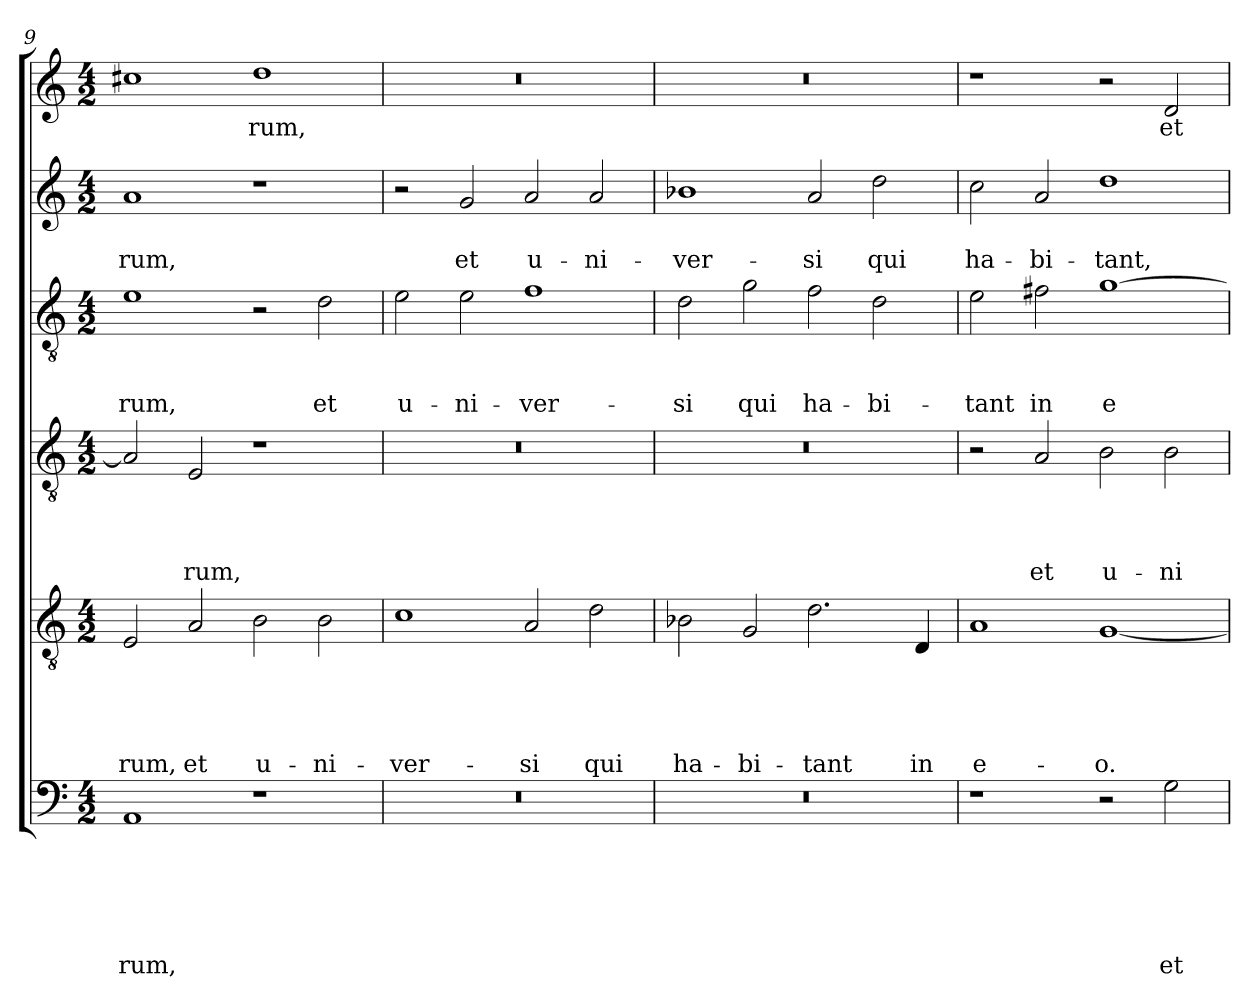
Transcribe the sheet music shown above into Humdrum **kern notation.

**kern	**text	**text	**text	**text	**text	**text	**kern	**text	**text	**text	**text	**text	**kern	**text	**text	**text	**text	**kern	**text	**text	**text	**kern	**text	**text	**kern	**text
*part6	*part6	*part6	*part6	*part6	*part6	*part6	*part5	*part5	*part5	*part5	*part5	*part5	*part4	*part4	*part4	*part4	*part4	*part3	*part3	*part3	*part3	*part2	*part2	*part2	*part1	*part1
*staff6	*staff6	*staff6	*staff6	*staff6	*staff6	*staff6	*staff5	*staff5	*staff5	*staff5	*staff5	*staff5	*staff4	*staff4	*staff4	*staff4	*staff4	*staff3	*staff3	*staff3	*staff3	*staff2	*staff2	*staff2	*staff1	*staff1
*clefF4	*	*	*	*	*	*	*clefGv2	*	*	*	*	*	*clefGv2	*	*	*	*	*clefGv2	*	*	*	*clefG2	*	*	*clefG2	*
*k[]	*	*	*	*	*	*	*k[]	*	*	*	*	*	*k[]	*	*	*	*	*k[]	*	*	*	*k[]	*	*	*k[]	*
*C:	*	*	*	*	*	*	*C:	*	*	*	*	*	*C:	*	*	*	*	*C:	*	*	*	*C:	*	*	*C:	*
*M4/2	*	*	*	*	*	*	*M4/2	*	*	*	*	*	*M4/2	*	*	*	*	*M4/2	*	*	*	*M4/2	*	*	*M4/2	*
=9	=9	=9	=9	=9	=9	=9	=9	=9	=9	=9	=9	=9	=9	=9	=9	=9	=9	=9	=9	=9	=9	=9	=9	=9	=9	=9
!	!	!	!	!	!	!LO:LY:b	!	!	!	!	!	!LO:LY:b	!	!	!	!	!	!	!	!	!LO:LY:b	!	!	!LO:LY:b	!	!
1AA	.	.	.	.	.	-rum,	2E/	.	.	.	.	-rum,	2A/]	.	.	.	.	1e	.	.	-rum,	1a	.	-rum,	1cc#X	.
!	!	!	!	!	!	!	!	!	!	!	!	!LO:LY:b	!	!	!	!	!LO:LY:b	!	!	!	!	!	!	!	!	!
.	.	.	.	.	.	.	2A/	.	.	.	.	et	2E/	.	.	.	-rum,	.	.	.	.	.	.	.	.	.
!	!	!	!	!	!	!	!	!	!	!	!	!LO:LY:b	!	!	!	!	!	!	!	!	!	!	!	!	!	!LO:LY:b
1r	.	.	.	.	.	.	2B\	.	.	.	.	u-	1r	.	.	.	.	2r	.	.	.	1r	.	.	1dd	-rum,
!	!	!	!	!	!	!	!	!	!	!	!	!LO:LY:b	!	!	!	!	!	!	!	!	!LO:LY:b	!	!	!	!	!
.	.	.	.	.	.	.	2B\	.	.	.	.	-ni-	.	.	.	.	.	2d\	.	.	et	.	.	.	.	.
=10	=10	=10	=10	=10	=10	=10	=10	=10	=10	=10	=10	=10	=10	=10	=10	=10	=10	=10	=10	=10	=10	=10	=10	=10	=10	=10
!	!	!	!	!	!	!	!	!	!	!	!	!LO:LY:b	!	!	!	!	!	!	!	!	!LO:LY:b	!	!	!	!	!
0r	.	.	.	.	.	.	1c	.	.	.	.	-ver-	0r	.	.	.	.	2e\	.	.	u-	2r	.	.	0r	.
!	!	!	!	!	!	!	!	!	!	!	!	!	!	!	!	!	!	!	!	!	!LO:LY:b	!	!	!LO:LY:b	!	!
.	.	.	.	.	.	.	.	.	.	.	.	.	.	.	.	.	.	2e\	.	.	-ni-	2g/	.	et	.	.
!	!	!	!	!	!	!	!	!	!	!	!	!LO:LY:b	!	!	!	!	!	!	!	!	!LO:LY:b	!	!	!LO:LY:b	!	!
.	.	.	.	.	.	.	2A/	.	.	.	.	-si	.	.	.	.	.	1f	.	.	-ver-	2a/	.	u-	.	.
!	!	!	!	!	!	!	!	!	!	!	!	!LO:LY:b	!	!	!	!	!	!	!	!	!	!	!	!LO:LY:b	!	!
.	.	.	.	.	.	.	2d\	.	.	.	.	qui	.	.	.	.	.	.	.	.	.	2a/	.	-ni-	.	.
=11	=11	=11	=11	=11	=11	=11	=11	=11	=11	=11	=11	=11	=11	=11	=11	=11	=11	=11	=11	=11	=11	=11	=11	=11	=11	=11
!	!	!	!	!	!	!	!	!	!	!	!	!LO:LY:b	!	!	!	!	!	!	!	!	!LO:LY:b	!	!	!LO:LY:b	!	!
0r	.	.	.	.	.	.	2B-X\	.	.	.	.	ha-	0r	.	.	.	.	2d\	.	.	-si	1b-X	.	-ver-	0r	.
!	!	!	!	!	!	!	!	!	!	!	!	!LO:LY:b	!	!	!	!	!	!	!	!	!LO:LY:b	!	!	!	!	!
.	.	.	.	.	.	.	2G/	.	.	.	.	-bi-	.	.	.	.	.	2g\	.	.	qui	.	.	.	.	.
!	!	!	!	!	!	!	!	!	!	!	!	!LO:LY:b	!	!	!	!	!	!	!	!	!LO:LY:b	!	!	!LO:LY:b	!	!
.	.	.	.	.	.	.	2.d\	.	.	.	.	-tant	.	.	.	.	.	2f\	.	.	ha-	2a/	.	-si	.	.
!	!	!	!	!	!	!	!	!	!	!	!	!	!	!	!	!	!	!	!	!	!LO:LY:b	!	!	!LO:LY:b	!	!
.	.	.	.	.	.	.	.	.	.	.	.	.	.	.	.	.	.	2d\	.	.	-bi-	2dd\	.	qui	.	.
!	!	!	!	!	!	!	!	!	!	!	!	!LO:LY:b	!	!	!	!	!	!	!	!	!	!	!	!	!	!
.	.	.	.	.	.	.	4D/	.	.	.	.	in	.	.	.	.	.	.	.	.	.	.	.	.	.	.
=12	=12	=12	=12	=12	=12	=12	=12	=12	=12	=12	=12	=12	=12	=12	=12	=12	=12	=12	=12	=12	=12	=12	=12	=12	=12	=12
!	!	!	!	!	!	!	!	!	!	!	!	!LO:LY:b	!	!	!	!	!	!	!	!	!LO:LY:b	!	!	!LO:LY:b	!	!
1r	.	.	.	.	.	.	1A	.	.	.	.	e-	2r	.	.	.	.	2e\	.	.	-tant	2cc\	.	ha-	1r	.
!	!	!	!	!	!	!	!	!	!	!	!	!	!	!	!	!	!LO:LY:b	!	!	!	!LO:LY:b	!	!	!LO:LY:b	!	!
.	.	.	.	.	.	.	.	.	.	.	.	.	2A/	.	.	.	et	2f#X\	.	.	in	2a/	.	-bi-	.	.
!	!	!	!	!	!	!	!	!	!	!	!	!LO:LY:b	!	!	!	!	!LO:LY:b	!	!	!	!LO:LY:b	!	!	!LO:LY:b	!	!
2r	.	.	.	.	.	.	[1G	.	.	.	.	-o.	2B\	.	.	.	u-	[1g	.	.	e-	1dd	.	-tant,	2r	.
!	!	!	!	!	!	!LO:LY:b	!	!	!	!	!	!	!	!	!	!	!LO:LY:b	!	!	!	!	!	!	!	!	!LO:LY:b
2G\	.	.	.	.	.	et	.	.	.	.	.	.	2B\	.	.	.	-ni-	.	.	.	.	.	.	.	2d/	et
=	=	=	=	=	=	=	=	=	=	=	=	=	=	=	=	=	=	=	=	=	=	=	=	=	=	=
*-	*-	*-	*-	*-	*-	*-	*-	*-	*-	*-	*-	*-	*-	*-	*-	*-	*-	*-	*-	*-	*-	*-	*-	*-	*-	*-
